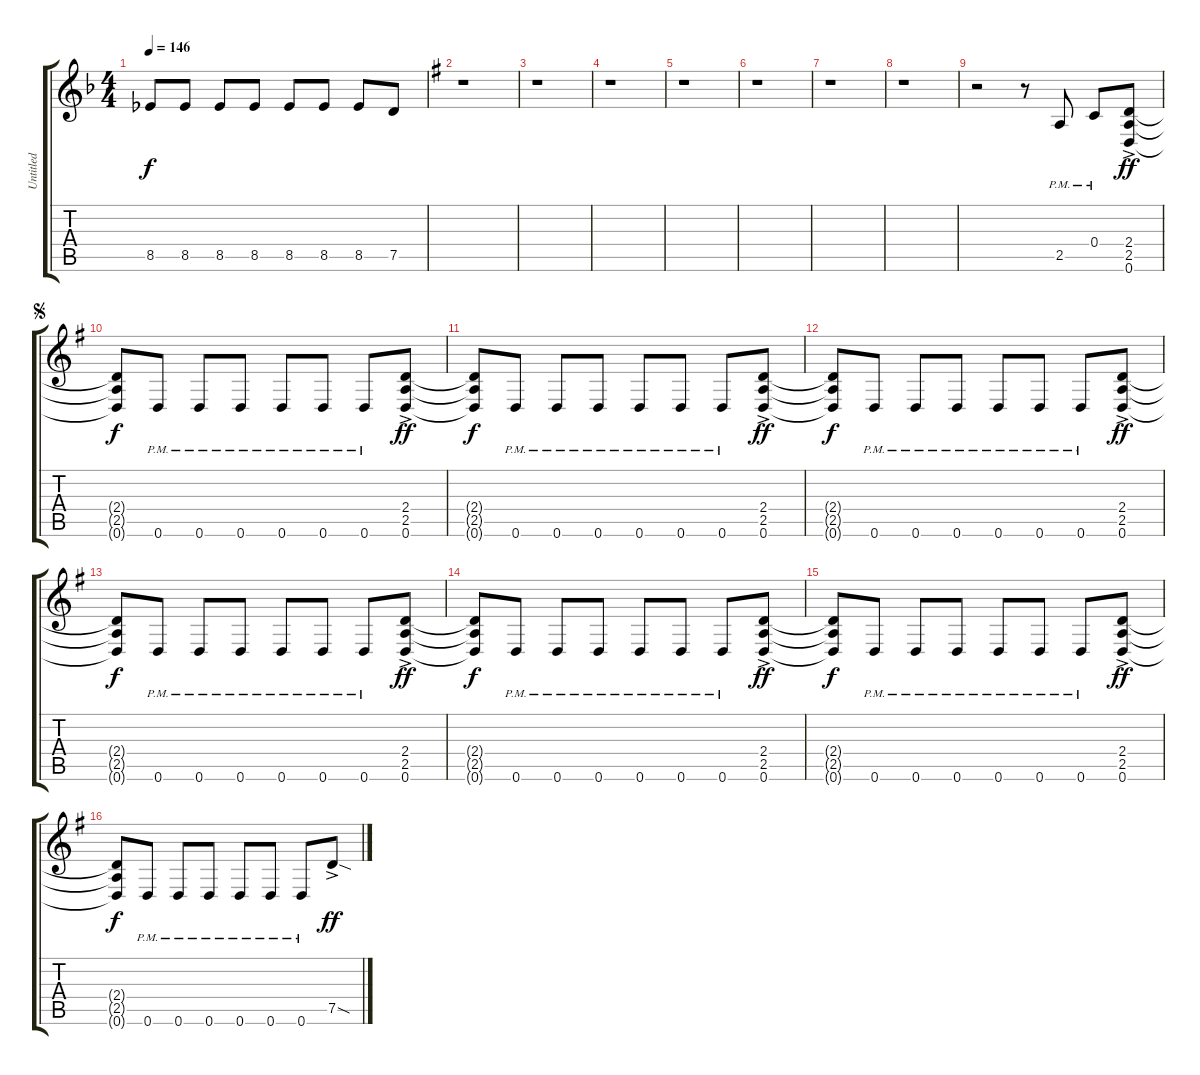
\track ("Untitled" "Untitled") {instrument distortionguitar}
\staff {score tabs}
\tuning (D4 A3 F3 C3 G2 D2) {hide}
\ts (4 4)
\tempo 146
\clef g2
\ks f
8.5{t}.8{dy f} 8.5.8 8.5.8 8.5.8 8.5.8 8.5.8 8.5.8 7.5.8 |
\ks g
r.1 |
r.1 |
r.1 |
r.1 |
r.1 |
r.1 |
r.1 |
r.2 r.8 2.5{pm}.8 0.4{pm}.8 (2.4{ac} 2.5{ac} 0.6{ac}).8{dy ff} |
\jump segno
(2.4{t} 2.5{t} 0.6{t}).8{dy f} 0.6{pm}.8 0.6{pm}.8 0.6{pm}.8 0.6{pm}.8 0.6{pm}.8 0.6{pm}.8 (2.4{ac} 2.5{ac} 0.6{ac}).8{dy ff} |
(2.4{t} 2.5{t} 0.6{t}).8{dy f} 0.6{pm}.8 0.6{pm}.8 0.6{pm}.8 0.6{pm}.8 0.6{pm}.8 0.6{pm}.8 (2.4{ac} 2.5{ac} 0.6{ac}).8{dy ff} |
(2.4{t} 2.5{t} 0.6{t}).8{dy f} 0.6{pm}.8 0.6{pm}.8 0.6{pm}.8 0.6{pm}.8 0.6{pm}.8 0.6{pm}.8 (2.4{ac} 2.5{ac} 0.6{ac}).8{dy ff} |
(2.4{t} 2.5{t} 0.6{t}).8{dy f} 0.6{pm}.8 0.6{pm}.8 0.6{pm}.8 0.6{pm}.8 0.6{pm}.8 0.6{pm}.8 (2.4{ac} 2.5{ac} 0.6{ac}).8{dy ff} |
(2.4{t} 2.5{t} 0.6{t}).8{dy f} 0.6{pm}.8 0.6{pm}.8 0.6{pm}.8 0.6{pm}.8 0.6{pm}.8 0.6{pm}.8 (2.4{ac} 2.5{ac} 0.6{ac}).8{dy ff} |
(2.4{t} 2.5{t} 0.6{t}).8{dy f} 0.6{pm}.8 0.6{pm}.8 0.6{pm}.8 0.6{pm}.8 0.6{pm}.8 0.6{pm}.8 (2.4{ac} 2.5{ac} 0.6{ac}).8{dy ff} |
(2.4{t} 2.5{t} 0.6{t}).8{dy f} 0.6{pm}.8 0.6{pm}.8 0.6{pm}.8 0.6{pm}.8 0.6{pm}.8 0.6{pm}.8 7.5{sod ac}.8{dy ff}
